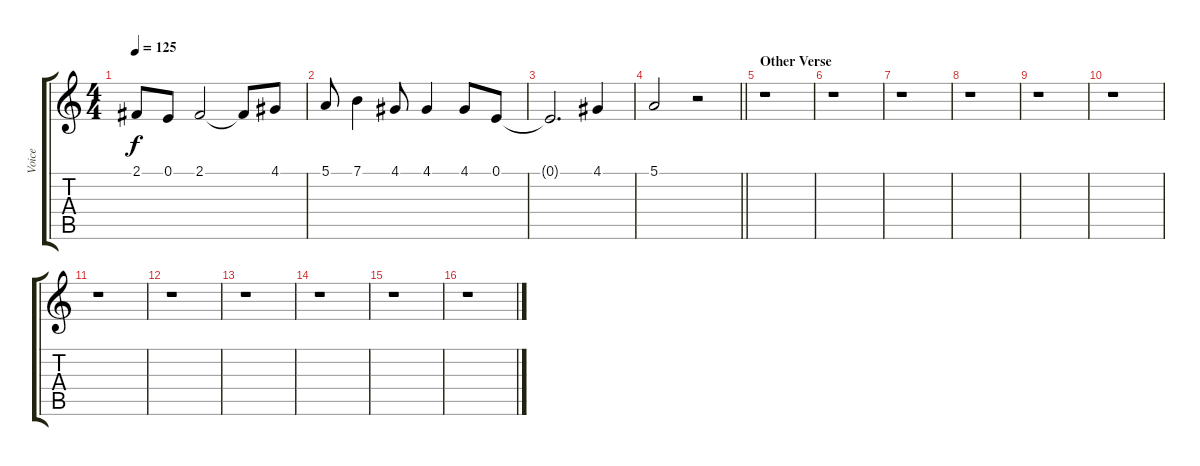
\track ("Voice" "Voice") {instrument lead6voice}
\staff {score tabs}
\tuning (E4 B3 G3 D3 A2 E2) {hide}
\ts (4 4)
\tempo 125
\clef g2
\ks c
2.1.8{dy f} 0.1.8 2.1.2 2.1{t}.8 4.1.8 |
5.1.8 7.1.4 4.1.8 4.1.4 4.1.8 0.1.8 |
0.1{t}.2{d} 4.1.4 |
\barLineRight lightlight
5.1.2 r.2 |
\section ("" "Other Verse ")
r.1 |
r.1 |
r.1 |
r.1 |
r.1 |
r.1 |
r.1 |
r.1 |
r.1 |
r.1 |
r.1 |
r.1
